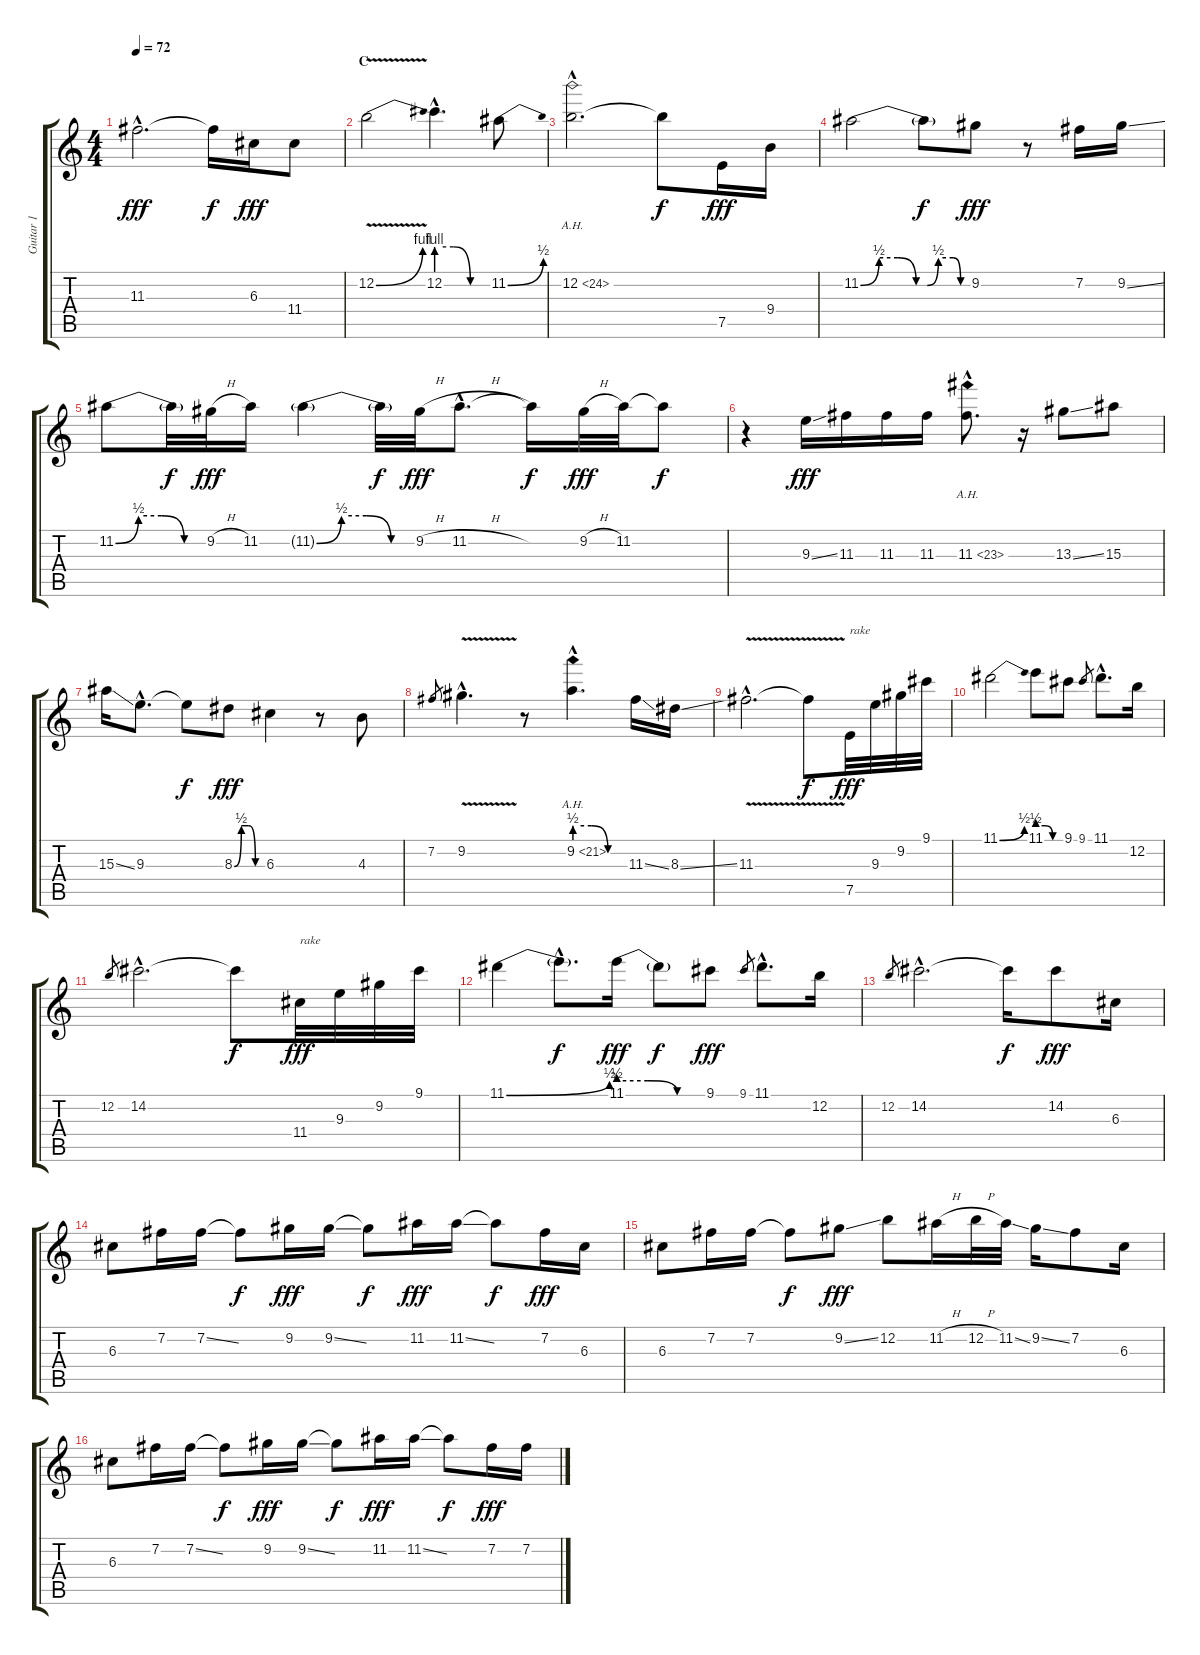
\track ("Guitar 1" "Guitar 1") {instrument distortionguitar}
\staff {score tabs}
\tuning (E4 B3 G3 D3 A2 E2) {hide}
\ts (4 4)
\tempo 72
\clef g2
\ks c
11.3{hac}.2{d dy fff} 11.3{t}.16{dy f} 6.3.16{dy fff} 11.4.8 |
\section ("" "C")
12.2{be (bend 0 0 60 4) v}.2 12.2{be (custom 0 4 20 4 40 0 60 0) hac}.4{d} 11.2{be (bend 0 0 60 2)}.8 |
12.2{ah 12 hac}.2{d} 12.2{t}.8{dy f} 7.5.16{dy fff} 9.4.16 |
11.2{be (custom 0 0 10 2 20 2 30 0 36 0 42 2 50 2 54 0 60 0)}.2 11.2{t}.8{dy f} 9.2.8{dy fff} r.8 7.2.16 9.2{ss}.16 |
11.2{be (custom 0 0 15 2 30 2 45 0 60 0)}.8 11.2{t}.32{dy f} 9.2{h}.32{dy fff} 11.2.16 11.2{be (custom 0 0 15 2 30 2 45 0 60 0) g}.4 11.2{t}.32{dy f} 9.2{h}.32{dy fff} 11.2{h hac}.8{d} 11.2{t}.16{dy f} 9.2{h}.32{dy fff} 11.2.32 11.2{t}.8{dy f} |
r.4 9.3{ss}.16{dy fff} 11.3.16 11.3.16 11.3.16 11.3{ah 12 hac}.8{d} r.16 13.3{ss}.8 15.3.8 |
15.3{ss}.16 9.3{hac}.8{d} 9.3{t}.8{dy f} 8.3{be (custom 0 0 15 2 30 2 45 0 60 0)}.8{dy fff} 6.3.4 r.8 4.3.8 |
7.2.8{gr} 9.2{v hac}.4{d} r.8 9.2{be (custom 0 2 20 2 40 0 60 0) ah 12 hac}.4{d} 11.3{ss}.16 8.3{ss}.16 |
11.3{v hac}.2{d} 11.3{t}.8{dy f} 7.5.32{txt "rake" dy fff} 9.3.32 9.2.32 9.1.32 |
11.1{be (bend 0 0 60 2)}.2 11.1{be (custom 0 2 20 2 40 0 60 0)}.8 9.1.8 9.1.8{gr} 11.1{hac}.8{d} 12.2.16 |
12.2.8{gr} 14.2{hac}.2{d} 14.2{t}.8{dy f} 11.4.32{txt "rake" dy fff} 9.3.32 9.2.32 9.1.32 |
11.1{be (bend 0 0 60 2)}.4 11.1{hac t}.8{d dy f} 11.1{be (custom 0 2 20 2 40 0 60 0)}.16{dy fff} 11.1{t}.8{dy f} 9.1.8{dy fff} 9.1.8{gr} 11.1{hac}.8{d} 12.2.16 |
12.2.8{gr} 14.2{hac}.2{d} 14.2{t}.16{dy f} 14.2.8{dy fff} 6.3.16 |
6.3.8 7.2.16 7.2{ss}.16 7.2{t}.8{dy f} 9.2.16{dy fff} 9.2{ss}.16 9.2{t}.8{dy f} 11.2.16{dy fff} 11.2{ss}.16 11.2{t}.8{dy f} 7.2.16{dy fff} 6.3.16 |
6.3.8 7.2.16 7.2.16 7.2{t}.8{dy f} 9.2{ss}.8{dy fff} 12.2.8 11.2{h}.16 12.2{h}.32 11.2{ss}.32 9.2{ss}.16 7.2.8 6.3.16 |
6.3.8 7.2.16 7.2{ss}.16 7.2{t}.8{dy f} 9.2.16{dy fff} 9.2{ss}.16 9.2{t}.8{dy f} 11.2.16{dy fff} 11.2{ss}.16 11.2{t}.8{dy f} 7.2.16{dy fff} 7.2{ss}.16
